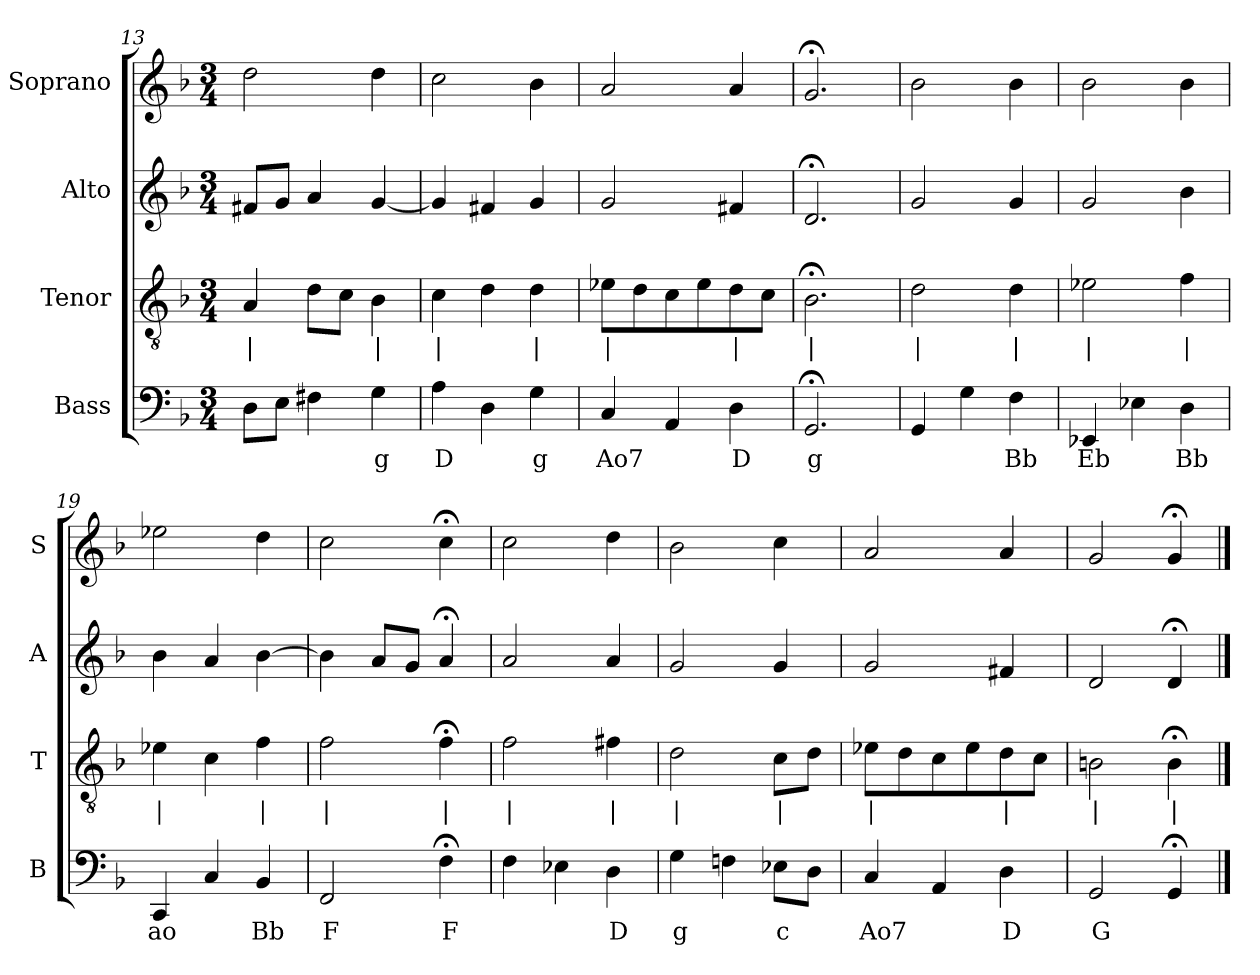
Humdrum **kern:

**kern	**text	**kern	**text	**kern	**kern
*part4	*part4	*part3	*part3	*part2	*part1
*staff4	*staff4	*staff3	*staff3	*staff2	*staff1
*I"Bass	*	*I"Tenor	*	*I"Alto	*I"Soprano
*I'B	*	*I'T	*	*I'A	*I'S
*clefF4	*	*clefGv2	*	*clefG2	*clefG2
*k[b-]	*	*k[b-]	*	*k[b-]	*k[b-]
*G:dor	*	*G:dor	*	*G:dor	*G:dor
*M3/4	*	*M3/4	*	*M3/4	*M3/4
=13	=13	=13	=13	=13	=13
8DL	.	4A	|	8f#XL	2dd
8EJ	.	.	.	8gJ	.
4F#X	.	8dL	.	4a	.
.	.	8cJ	.	.	.
4G	g	4B-	|	[4g	4dd
=14	=14	=14	=14	=14	=14
4A	D	4c	|	4g]	2cc
4D	.	4d	.	4f#X	.
4G	g	4d	|	4g	4b-
=15	=15	=15	=15	=15	=15
4C	Ao7	8e-XL	|	2g	2a
.	.	8d	.	.	.
4AA	.	8c	.	.	.
.	.	8e-	.	.	.
4D	D	8d	|	4f#X	4a
.	.	8cJ	.	.	.
=16	=16	=16	=16	=16	=16
2.GG;<	g	2.B-;<	|	2.d;<	2.g;<
=17	=17	=17	=17	=17	=17
4GG	.	2d	|	2g	2b-
4G	.	.	.	.	.
4F	Bb	4d	|	4g	4b-
=18	=18	=18	=18	=18	=18
4EE-X	Eb	2e-X	|	2g	2b-
4E-X	.	.	.	.	.
4D	Bb	4f	|	4b-	4b-
=19	=19	=19	=19	=19	=19
4CC	ao	4e-X	|	4b-	2ee-X
4C	.	4c	.	4a	.
4BB-	Bb	4f	|	[4b-	4dd
=20	=20	=20	=20	=20	=20
2FF	F	2f	|	4b-]	2cc
.	.	.	.	8aL	.
.	.	.	.	8gJ	.
4F;<	F	4f;<	|	4a;<	4cc;<
=21	=21	=21	=21	=21	=21
4F	.	2f	|	2a	2cc
4E-X	.	.	.	.	.
4D	D	4f#X	|	4a	4dd
=22	=22	=22	=22	=22	=22
4G	g	2d	|	2g	2b-
4Fn	.	.	.	.	.
8E-XL	c	8cL	|	4g	4cc
8DJ	.	8dJ	.	.	.
=23	=23	=23	=23	=23	=23
4C	Ao7	8e-XL	|	2g	2a
.	.	8d	.	.	.
4AA	.	8c	.	.	.
.	.	8e-	.	.	.
4D	D	8d	|	4f#X	4a
.	.	8cJ	.	.	.
=24	=24	=24	=24	=24	=24
2GG	G	2Bn	|	2d	2g
4GG;<	.	4B;<	|	4d;<	4g;<
==	==	==	==	==	==
*-	*-	*-	*-	*-	*-
